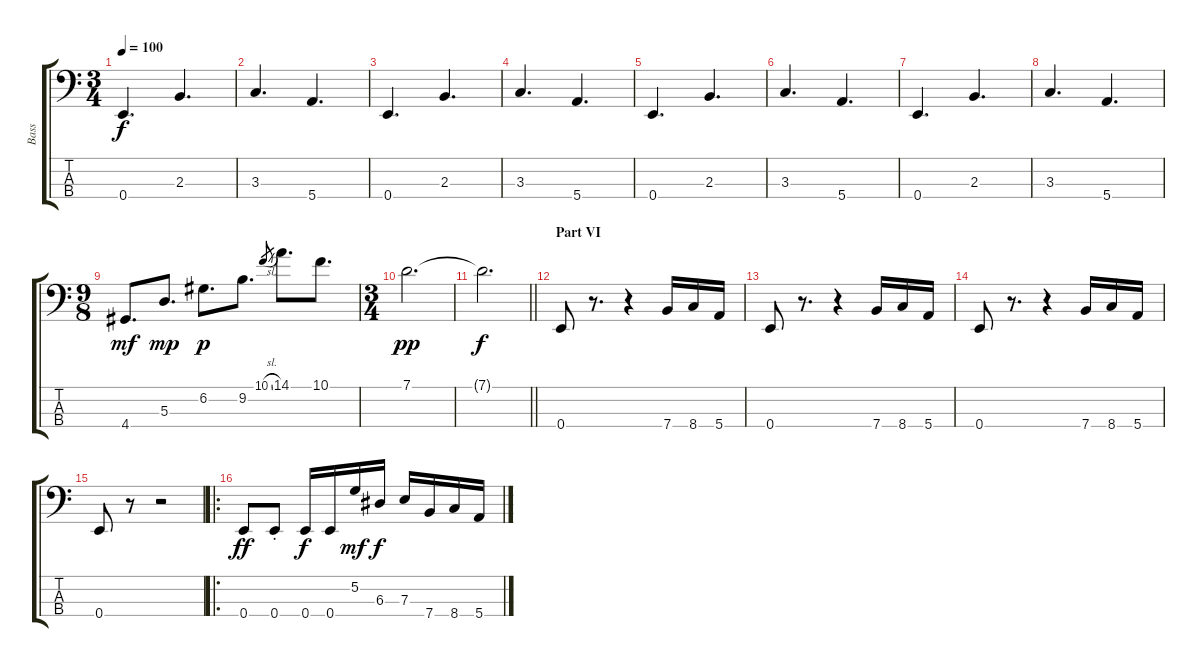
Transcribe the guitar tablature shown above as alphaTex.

\track ("Bass" "Bass") {instrument electricbassfinger}
\staff {score tabs}
\tuning (G2 D2 A1 E1) {hide}
\ts (3 4)
\tempo 100
\clef f4
\ks c
0.4.4{d dy f} 2.3.4{d} |
3.3.4{d} 5.4.4{d} |
0.4.4{d} 2.3.4{d} |
3.3.4{d} 5.4.4{d} |
0.4.4{d} 2.3.4{d} |
3.3.4{d} 5.4.4{d} |
0.4.4{d} 2.3.4{d} |
3.3.4{d} 5.4.4{d} |
\ts (9 8)
4.4.8{d dy mf} 5.3.8{d dy mp} 6.2.8{d dy p} 9.2.8{d} 10.1{sl}.8{gr} 14.1.8{d} 10.1.8{d} |
\ts (3 4)
7.1.2{d dy pp} |
\barLineRight lightlight
7.1{t}.2{d dy f} |
\section ("" "Part VI")
0.4.8 r.8{d} r.4 7.4.16 8.4.16 5.4.16 |
0.4.8 r.8{d} r.4 7.4.16 8.4.16 5.4.16 |
0.4.8 r.8{d} r.4 7.4.16 8.4.16 5.4.16 |
0.4.8 r.8 r.2 |
\ro
0.4{st}.8{dy ff} 0.4{st}.8 0.4.16{dy f} 0.4.16 5.2.16{dy mf} 6.3.16{dy f} 7.3.16 7.4.16 8.4.16 5.4.16
